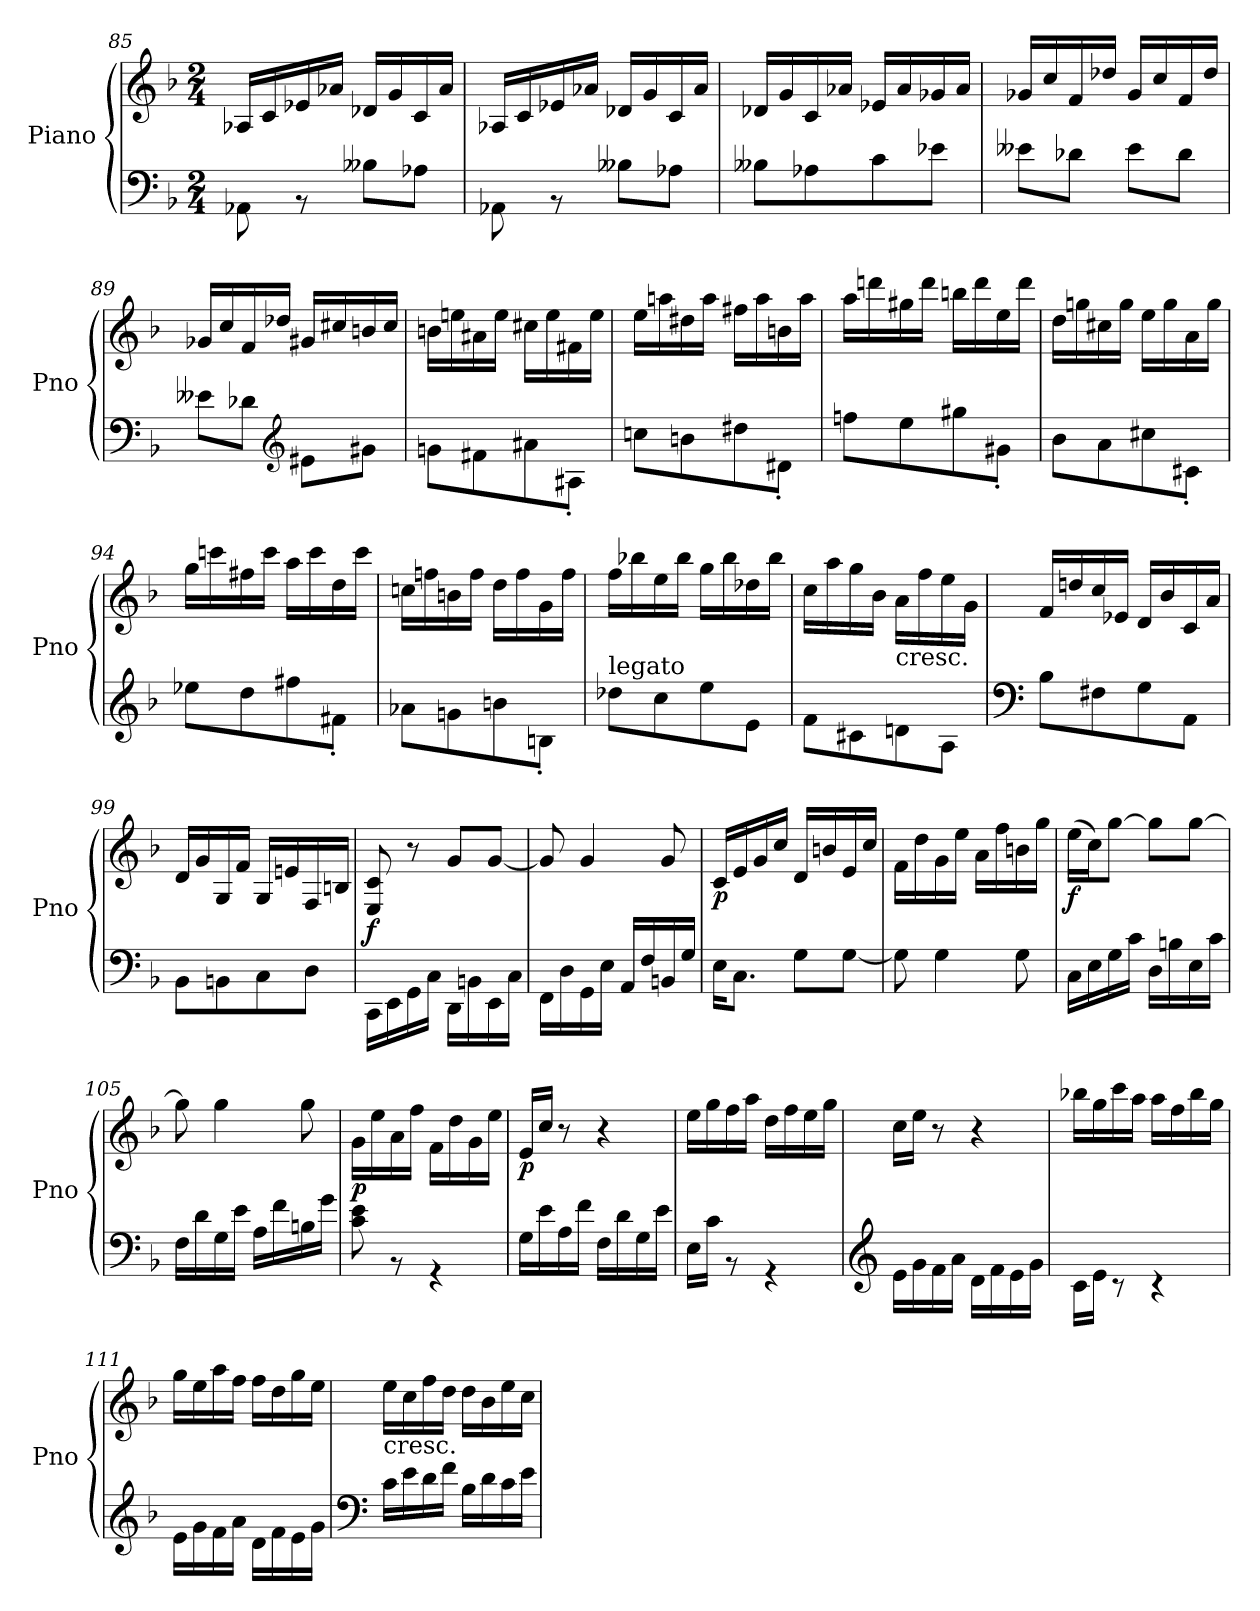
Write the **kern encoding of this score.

**kern	**kern	**dynam
*part1	*part1	*part1
*staff2	*staff1	*staff1/2
*I"Piano	*	*
*I'Pno	*	*
!!LO:LB:g=z
*clefF4	*clefG2	*
*k[b-]	*k[b-]	*
*F:	*F:	*
*M2/4	*M2/4	*
=85	=85	=85
*^	*	*
2ryy	8AA-X\	16A-X/LL	.
.	.	16c/	.
.	8r	16e-X/	.
.	.	16a-X/JJ	.
.	8B--X\L	16d-X/LL	.
.	.	16g/	.
.	8A-X\J	16c/	.
.	.	16a-/JJ	.
=86	=86	=86	=86
2ryy	8AA-X\	16A-X/LL	.
.	.	16c/	.
.	8r	16e-X/	.
.	.	16a-X/JJ	.
.	8B--X\L	16d-X/LL	.
.	.	16g/	.
.	8A-X\J	16c/	.
.	.	16a-/JJ	.
=87	=87	=87	=87
2ryy	8B--X\L	16d-X/LL	.
.	.	16g/	.
.	8A-X\	16c/	.
.	.	16a-X/JJ	.
.	8c\	16e-X/LL	.
.	.	16a-/	.
.	8e-X\J	16g-X/	.
.	.	16a-/JJ	.
=88	=88	=88	=88
2ryy	8e--X\L	16g-X/LL	.
.	.	16cc/	.
.	8d-X\J	16f/	.
.	.	16dd-X/JJ	.
.	8e--\L	16g-/LL	.
.	.	16cc/	.
.	8d-\J	16f/	.
.	.	16dd-/JJ	.
!!LO:LB:g=z
=89	=89	=89	=89
2ryy	8e--X\L	16g-X/LL	.
.	.	16cc/	.
.	8d-X\J	16f/	.
.	.	16dd-X/JJ	.
*clefG2	*	*	*
.	8e#X\L	16g#X/LL	.
.	.	16cc#X/	.
.	8g#X\J	16bn/	.
.	.	16cc#/JJ	.
=90	=90	=90	=90
2ryy	8gn\L	16bn\LL	.
.	.	16een\	.
.	8f#X\	16a#X\	.
.	.	16ee\JJ	.
.	8a#X\	16cc#X\LL	.
.	.	16ee\	.
.	8A#X'\J	16f#X\	.
.	.	16ee\JJ	.
=91	=91	=91	=91
2ryy	8ccn\L	16ee\LL	.
.	.	16aan\	.
.	8bn\	16dd#X\	.
.	.	16aa\JJ	.
.	8dd#X\	16ff#X\LL	.
.	.	16aa\	.
.	8d#X'\J	16bn\	.
.	.	16aa\JJ	.
=92	=92	=92	=92
2ryy	8ffn\L	16aa\LL	.
.	.	16dddn\	.
.	8ee\	16gg#X\	.
.	.	16ddd\JJ	.
.	8gg#X\	16bbn\LL	.
.	.	16ddd\	.
.	8g#X'\J	16ee\	.
.	.	16ddd\JJ	.
!!LO:PB:g=z
=93	=93	=93	=93
2ryy	8b-\L	16dd\LL	.
.	.	16ggn\	.
.	8a\	16cc#X\	.
.	.	16gg\JJ	.
.	8cc#X\	16ee\LL	.
.	.	16gg\	.
.	8c#X'\J	16a\	.
.	.	16gg\JJ	.
=94	=94	=94	=94
2ryy	8ee-X\L	16gg\LL	.
.	.	16cccn\	.
.	8dd\	16ff#X\	.
.	.	16ccc\JJ	.
.	8ff#X\	16aa\LL	.
.	.	16ccc\	.
.	8f#X'\J	16dd\	.
.	.	16ccc\JJ	.
=95	=95	=95	=95
2ryy	8a-X\L	16ccn\LL	.
.	.	16ffn\	.
.	8gn\	16bn\	.
.	.	16ff\JJ	.
.	8bn\	16dd\LL	.
.	.	16ff\	.
.	8Bn'\J	16g\	.
.	.	16ff\JJ	.
=96	=96	=96	=96
!LO:TX:a:t=legato	!	!	!
2ryy	8dd-X\L	16ff\LL	.
.	.	16bb-X\	.
.	8cc\	16ee\	.
.	.	16bb-\JJ	.
.	8ee\	16gg\LL	.
.	.	16bb-\	.
.	8e\J	16dd-X\	.
.	.	16bb-\JJ	.
=97	=97	=97	=97
2ryy	8f\L	16cc\LL	.
.	.	16aa\	.
.	8c#X\	16gg\	.
.	.	16b-\JJ	.
!	!	!LO:TX:b:t=cresc.	!
.	8dn\	16a\LL	.
.	.	16ff\	.
.	8A\J	16ee\	.
.	.	16g\JJ	.
!!LO:LB:g=z
=98	=98	=98	=98
*clefF4	*	*	*
2ryy	8B-\L	16f/LL	.
.	.	16ddn/	.
.	8F#X\	16cc/	.
.	.	16e-X/JJ	.
.	8G\	16d/LL	.
.	.	16b-/	.
.	8AA\J	16c/	.
.	.	16a/JJ	.
=99	=99	=99	=99
2ryy	8BB-\L	16d/LL	.
.	.	16g/	.
.	8BBn\	16G/	.
.	.	16f/JJ	.
.	8C\	16G/LL	.
.	.	16en/	.
.	8D\J	16F/	.
.	.	16Bn/JJ	.
=100	=100	=100	=100
!	!	!	!LO:DY:b
2ryy	16CC\LL	8E/ 8c/	f
.	16EE\	.	.
.	16GG\	8r	.
.	16C\JJ	.	.
.	16DD\LL	8g/L	.
.	16BBn\	.	.
.	16EE\	[8g/J	.
.	16C\JJ	.	.
=101	=101	=101	=101
2ryy	16FF\LL	8g/]	.
.	16D\	.	.
.	16GG\	4g/	.
.	16E\JJ	.	.
.	16AA/LL	.	.
.	16F/	.	.
.	16BBn/	8g/	.
.	16G/JJ	.	.
=102	=102	=102	=102
!	!	!	!LO:DY:b
2ryy	16E\KL	16c/LL	p
.	8.C\J	16e/	.
.	.	16g/	.
.	.	16cc/JJ	.
.	8G\L	16d/LL	.
.	.	16bn/	.
.	[8G\J	16e/	.
.	.	16cc/JJ	.
!!LO:LB:g=z
=103	=103	=103	=103
2ryy	8G\]	16f\LL	.
.	.	16dd\	.
.	4G\	16g\	.
.	.	16ee\JJ	.
.	.	16a\LL	.
.	.	16ff\	.
.	8G\	16bn\	.
.	.	16gg\JJ	.
=104	=104	=104	=104
!	!	!	!LO:DY:b
2ryy	16C\LL	(>16ee\LL	f
.	16E\	16cc\J)	.
.	16G\	[8gg\J	.
.	16c\JJ	.	.
.	16D\LL	8gg\L]	.
.	16Bn\	.	.
.	16E\	[8gg\J	.
.	16c\JJ	.	.
=105	=105	=105	=105
2ryy	16F\LL	8gg\]	.
.	16d\	.	.
.	16G\	4gg\	.
.	16e\JJ	.	.
.	16A\LL	.	.
.	16f\	.	.
.	16Bn\	8gg\	.
.	16g\JJ	.	.
=106	=106	=106	=106
!	!	!	!LO:DY:b
2ryy	8c\ 8e\	16g\LL	p
.	.	16ee\	.
.	8r	16a\	.
.	.	16ff\JJ	.
.	4r	16f\LL	.
.	.	16dd\	.
.	.	16g\	.
.	.	16ee\JJ	.
=107	=107	=107	=107
!	!	!	!LO:DY:b
2ryy	16G\LL	16e/LL	p
.	16e\	16cc/JJ	.
.	16A\	8r	.
.	16f\JJ	.	.
.	16F\LL	4r	.
.	16d\	.	.
.	16G\	.	.
.	16e\JJ	.	.
=108	=108	=108	=108
2ryy	16E\LL	16ee\LL	.
.	16c\JJ	16gg\	.
.	8r	16ff\	.
.	.	16aa\JJ	.
.	4r	16dd\LL	.
.	.	16ff\	.
.	.	16ee\	.
.	.	16gg\JJ	.
!!LO:LB:g=z
=109	=109	=109	=109
*clefG2	*	*	*
2ryy	16e\LL	16cc\LL	.
.	16g\	16ee\JJ	.
.	16f\	8r	.
.	16a\JJ	.	.
.	16d\LL	4r	.
.	16f\	.	.
.	16e\	.	.
.	16g\JJ	.	.
=110	=110	=110	=110
2ryy	16c\LL	16bb-X\LL	.
.	16e\JJ	16gg\	.
.	8r	16ccc\	.
.	.	16aa\JJ	.
.	4r	16aa\LL	.
.	.	16ff\	.
.	.	16bb-\	.
.	.	16gg\JJ	.
=111	=111	=111	=111
2ryy	16e\LL	16gg\LL	.
.	16g\	16ee\	.
.	16f\	16aa\	.
.	16a\JJ	16ff\JJ	.
.	16d\LL	16ff\LL	.
.	16f\	16dd\	.
.	16e\	16gg\	.
.	16g\JJ	16ee\JJ	.
=112	=112	=112	=112
*clefF4	*	*	*
!	!	!LO:TX:b:t=cresc.	!
2ryy	16c\LL	16ee\LL	.
.	16e\	16cc\	.
.	16d\	16ff\	.
.	16f\JJ	16dd\JJ	.
.	16B-\LL	16dd\LL	.
.	16d\	16b-\	.
.	16c\	16ee\	.
.	16e\JJ	16cc\JJ	.
*v	*v	*	*
=	=	=
*-	*-	*-
